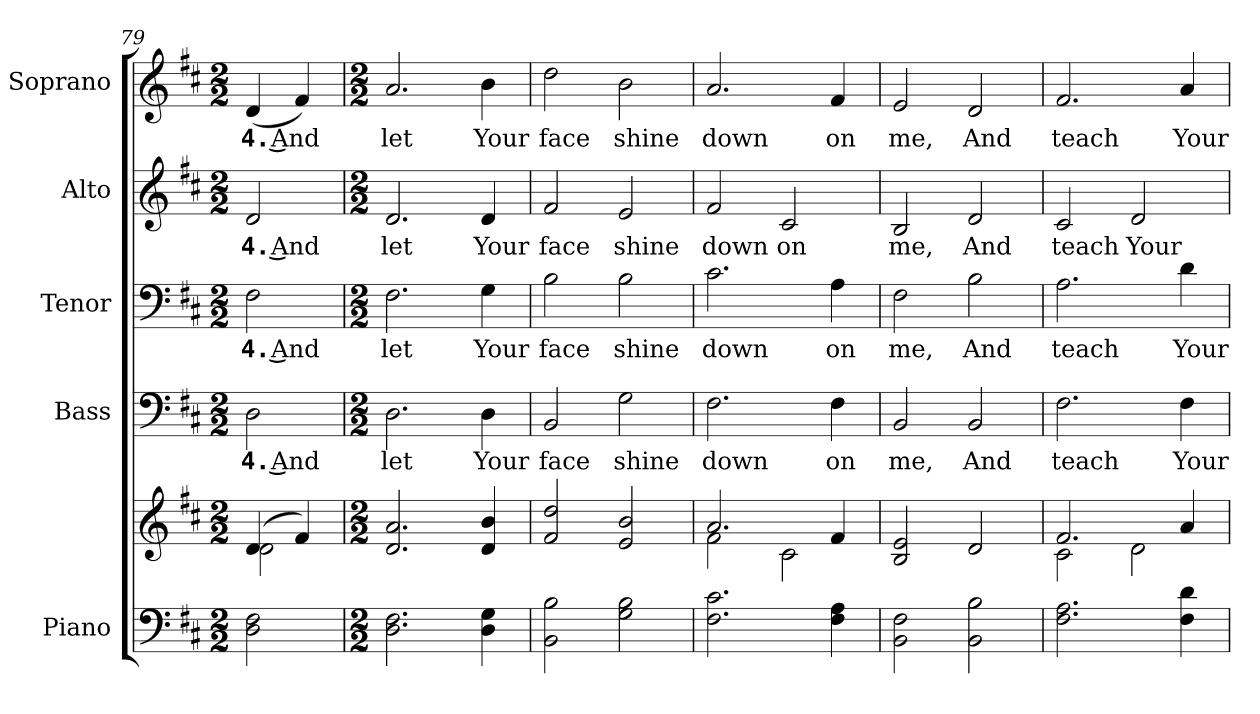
**kern	**kern	**kern	**text	**kern	**text	**kern	**text	**kern	**text
*part5	*part5	*part4	*part4	*part3	*part3	*part2	*part2	*part1	*part1
*staff6	*staff5	*staff4	*staff4	*staff3	*staff3	*staff2	*staff2	*staff1	*staff1
*I"Piano	*	*I"Bass	*	*I"Tenor	*	*I"Alto	*	*I"Soprano	*
*I'Pno.	*	*I'B.	*	*I'T.	*	*I'A.	*	*I'S.	*
*clefF4	*clefG2	*clefF4	*	*clefF4	*	*clefG2	*	*clefG2	*
*k[f#c#]	*k[f#c#]	*k[f#c#]	*	*k[f#c#]	*	*k[f#c#]	*	*k[f#c#]	*
*D:	*D:	*D:	*	*D:	*	*D:	*	*D:	*
*M2/2	*M2/2	*M2/2	*	*M2/2	*	*M2/2	*	*M2/2	*
=79	=79	=79	=79	=79	=79	=79	=79	=79	=79
*	*^	*	*	*	*	*	*	*	*
!	!	!	!	!LO:LY:b:color=#000000	!	!	!	!	!	!
!	!	!	!	!	!	!LO:LY:b:color=#000000	!	!	!	!
!	!	!	!	!	!	!	!	!LO:LY:b:color=#000000	!	!
!	!	!	!	!	!	!	!	!	!	!LO:LY:b:color=#000000
2Di\ 2F#i	(4di/	2di\	2Di\	4. And	2F#i\	4. And	2di/	4. And	(4di/	4. And
.	4f#i/)	.	.	.	.	.	.	.	4f#i/)	.
*	*v	*v	*	*	*	*	*	*	*	*
=80	=80	=80	=80	=80	=80	=80	=80	=80	=80
*M2/2	*M2/2	*M2/2	*	*M2/2	*	*M2/2	*	*M2/2	*
!	!	!	!LO:LY:b:color=#000000	!	!	!	!	!	!
!	!	!	!	!	!LO:LY:b:color=#000000	!	!	!	!
!	!	!	!	!	!	!	!LO:LY:b:color=#000000	!	!
!	!	!	!	!	!	!	!	!	!LO:LY:b:color=#000000
2.Di\ 2.F#i	2.di/ 2.ai	2.Di\	let	2.F#i\	let	2.di/	let	2.ai/	let
!	!	!	!LO:LY:b:color=#000000	!	!	!	!	!	!
!	!	!	!	!	!LO:LY:b:color=#000000	!	!	!	!
!	!	!	!	!	!	!	!LO:LY:b:color=#000000	!	!
!	!	!	!	!	!	!	!	!	!LO:LY:b:color=#000000
4Di\ 4Gi	4di/ 4bi	4Di\	Your	4Gi\	Your	4di/	Your	4bi\	Your
=81	=81	=81	=81	=81	=81	=81	=81	=81	=81
!	!	!	!LO:LY:b:color=#000000	!	!	!	!	!	!
!	!	!	!	!	!LO:LY:b:color=#000000	!	!	!	!
!	!	!	!	!	!	!	!LO:LY:b:color=#000000	!	!
!	!	!	!	!	!	!	!	!	!LO:LY:b:color=#000000
2BBi\ 2Bi	2f#i/ 2ddi	2BBi/	face	2Bi\	face	2f#i/	face	2ddi\	face
!	!	!	!LO:LY:b:color=#000000	!	!	!	!	!	!
!	!	!	!	!	!LO:LY:b:color=#000000	!	!	!	!
!	!	!	!	!	!	!	!LO:LY:b:color=#000000	!	!
!	!	!	!	!	!	!	!	!	!LO:LY:b:color=#000000
2Gi\ 2Bi	2ei/ 2bi	2Gi\	shine	2Bi\	shine	2ei/	shine	2bi\	shine
=82	=82	=82	=82	=82	=82	=82	=82	=82	=82
*	*^	*	*	*	*	*	*	*	*
!	!	!	!	!LO:LY:b:color=#000000	!	!	!	!	!	!
!	!	!	!	!	!	!LO:LY:b:color=#000000	!	!	!	!
!	!	!	!	!	!	!	!	!LO:LY:b:color=#000000	!	!
!	!	!	!	!	!	!	!	!	!	!LO:LY:b:color=#000000
2.F#i\ 2.c#i	2.ai/	2f#i\	2.F#i\	down	2.c#i\	down	2f#i/	down	2.ai/	down
!	!	!	!	!	!	!	!	!LO:LY:b:color=#000000	!	!
.	.	2c#i\	.	.	.	.	2c#i/	on	.	.
!	!	!	!	!LO:LY:b:color=#000000	!	!	!	!	!	!
!	!	!	!	!	!	!LO:LY:b:color=#000000	!	!	!	!
!	!	!	!	!	!	!	!	!	!	!LO:LY:b:color=#000000
4F#i\ 4Ai	4f#i/	.	4F#i\	on	4Ai\	on	.	.	4f#i/	on
*	*v	*v	*	*	*	*	*	*	*	*
=83	=83	=83	=83	=83	=83	=83	=83	=83	=83
!	!	!	!LO:LY:b:color=#000000	!	!	!	!	!	!
!	!	!	!	!	!LO:LY:b:color=#000000	!	!	!	!
!	!	!	!	!	!	!	!LO:LY:b:color=#000000	!	!
!	!	!	!	!	!	!	!	!	!LO:LY:b:color=#000000
2BBi\ 2F#i	2Bi/ 2ei	2BBi/	me,	2F#i\	me,	2Bi/	me,	2ei/	me,
!	!	!	!LO:LY:b:color=#000000	!	!	!	!	!	!
!	!	!	!	!	!LO:LY:b:color=#000000	!	!	!	!
!	!	!	!	!	!	!	!LO:LY:b:color=#000000	!	!
!	!	!	!	!	!	!	!	!	!LO:LY:b:color=#000000
2BBi\ 2Bi	2di/	2BBi/	And	2Bi\	And	2di/	And	2di/	And
!!LO:PB:g=z
=84	=84	=84	=84	=84	=84	=84	=84	=84	=84
*	*^	*	*	*	*	*	*	*	*
!	!	!	!	!LO:LY:b:color=#000000	!	!	!	!	!	!
!	!	!	!	!	!	!LO:LY:b:color=#000000	!	!	!	!
!	!	!	!	!	!	!	!	!LO:LY:b:color=#000000	!	!
!	!	!	!	!	!	!	!	!	!	!LO:LY:b:color=#000000
2.F#i\ 2.Ai	2.f#i/	2c#i\	2.F#i\	teach	2.Ai\	teach	2c#i/	teach	2.f#i/	teach
!	!	!	!	!	!	!	!	!LO:LY:b:color=#000000	!	!
.	.	2di\	.	.	.	.	2di/	Your	.	.
!	!	!	!	!LO:LY:b:color=#000000	!	!	!	!	!	!
!	!	!	!	!	!	!LO:LY:b:color=#000000	!	!	!	!
!	!	!	!	!	!	!	!	!	!	!LO:LY:b:color=#000000
4F#i\ 4di	4ai/	.	4F#i\	Your	4di\	Your	.	.	4ai/	Your
*	*v	*v	*	*	*	*	*	*	*	*
=	=	=	=	=	=	=	=	=	=
*-	*-	*-	*-	*-	*-	*-	*-	*-	*-
